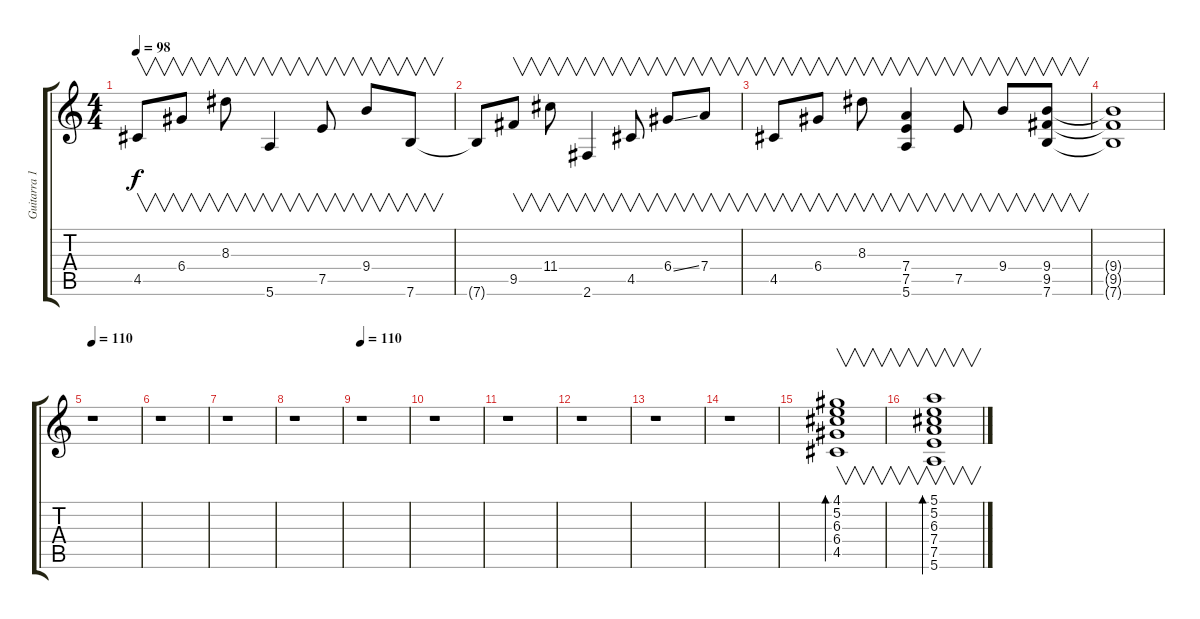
\track ("Guitarra 1" "Guitarra 1") {instrument electricguitarclean}
\staff {score tabs}
\tuning (E4 B3 G3 D3 A2 E2) {hide}
\ts (4 4)
\tempo 98
\clef g2
\ks c
4.5.8{v dy f} 6.4.8{v} 8.3.8{v} 5.6.4{v} 7.5.8{v} 9.4.8{v} 7.6.8{v} |
7.6{t}.8 9.5.8{v} 11.4.8{v} 2.6.4{v} 4.5.8{v} 6.4{ss}.8{v} 7.4.8{v} |
4.5.8{v} 6.4.8{v} 8.3.8{v} (7.4 7.5 5.6).4{v} 7.5.8{v} 9.4.8{v} (9.4 9.5 7.6).8{v} |
(9.4{t} 9.5{t} 7.6{t}).1 |
\tempo 110
r.1 |
r.1 |
r.1 |
r.1 |
\tempo 110
r.1 |
r.1 |
r.1 |
r.1 |
r.1 |
r.1 |
(4.1 5.2 6.3 6.4 4.5).1{v bd 240} |
(5.1 5.2 6.3 7.4 7.5 5.6).1{v bd 240}
